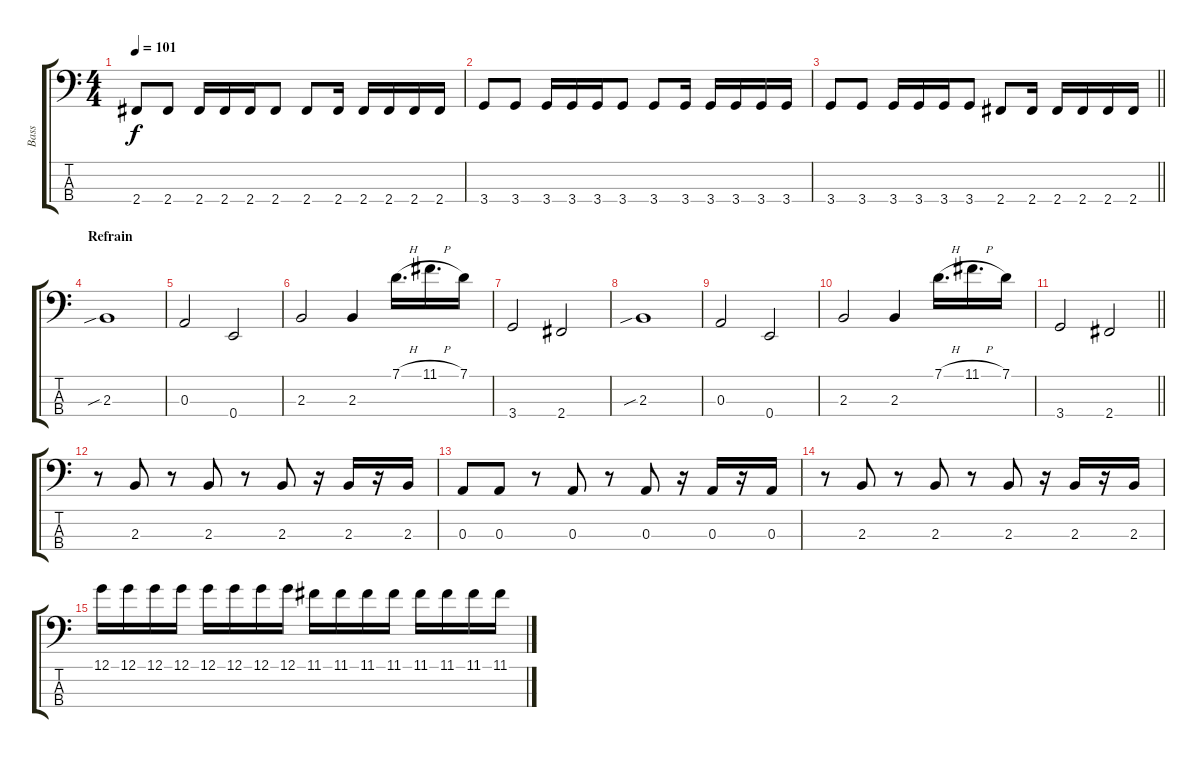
\track ("Bass" "Bass") {instrument electricbassfinger}
\staff {score tabs}
\tuning (G2 D2 A1 E1) {hide}
\ts (4 4)
\tempo 101
\clef f4
\ks c
2.4.8{dy f} 2.4.8 2.4.16 2.4.16 2.4.16 2.4.8 2.4.8 2.4.16 2.4.16 2.4.16 2.4.16 2.4.16 |
3.4.8 3.4.8 3.4.16 3.4.16 3.4.16 3.4.8 3.4.8 3.4.16 3.4.16 3.4.16 3.4.16 3.4.16 |
\barLineRight lightlight
3.4.8 3.4.8 3.4.16 3.4.16 3.4.16 3.4.8 2.4.8 2.4.16 2.4.16 2.4.16 2.4.16 2.4.16 |
\section ("" "Refrain")
2.3{sib}.1 |
0.3.2 0.4.2 |
2.3.2 2.3.4 7.1{h}.16{d} 11.1{h}.16{d} 7.1.16 |
3.4.2 2.4.2 |
2.3{sib}.1 |
0.3.2 0.4.2 |
2.3.2 2.3.4 7.1{h}.16{d} 11.1{h}.16{d} 7.1.16 |
\barLineRight lightlight
3.4.2 2.4.2 |
r.8 2.3.8 r.8 2.3.8 r.8 2.3.8 r.16 2.3.16 r.16 2.3.16 |
0.3.8 0.3.8 r.8 0.3.8 r.8 0.3.8 r.16 0.3.16 r.16 0.3.16 |
r.8 2.3.8 r.8 2.3.8 r.8 2.3.8 r.16 2.3.16 r.16 2.3.16 |
12.1.16 12.1.16 12.1.16 12.1.16 12.1.16 12.1.16 12.1.16 12.1.16 11.1.16 11.1.16 11.1.16 11.1.16 11.1.16 11.1.16 11.1.16 11.1.16
